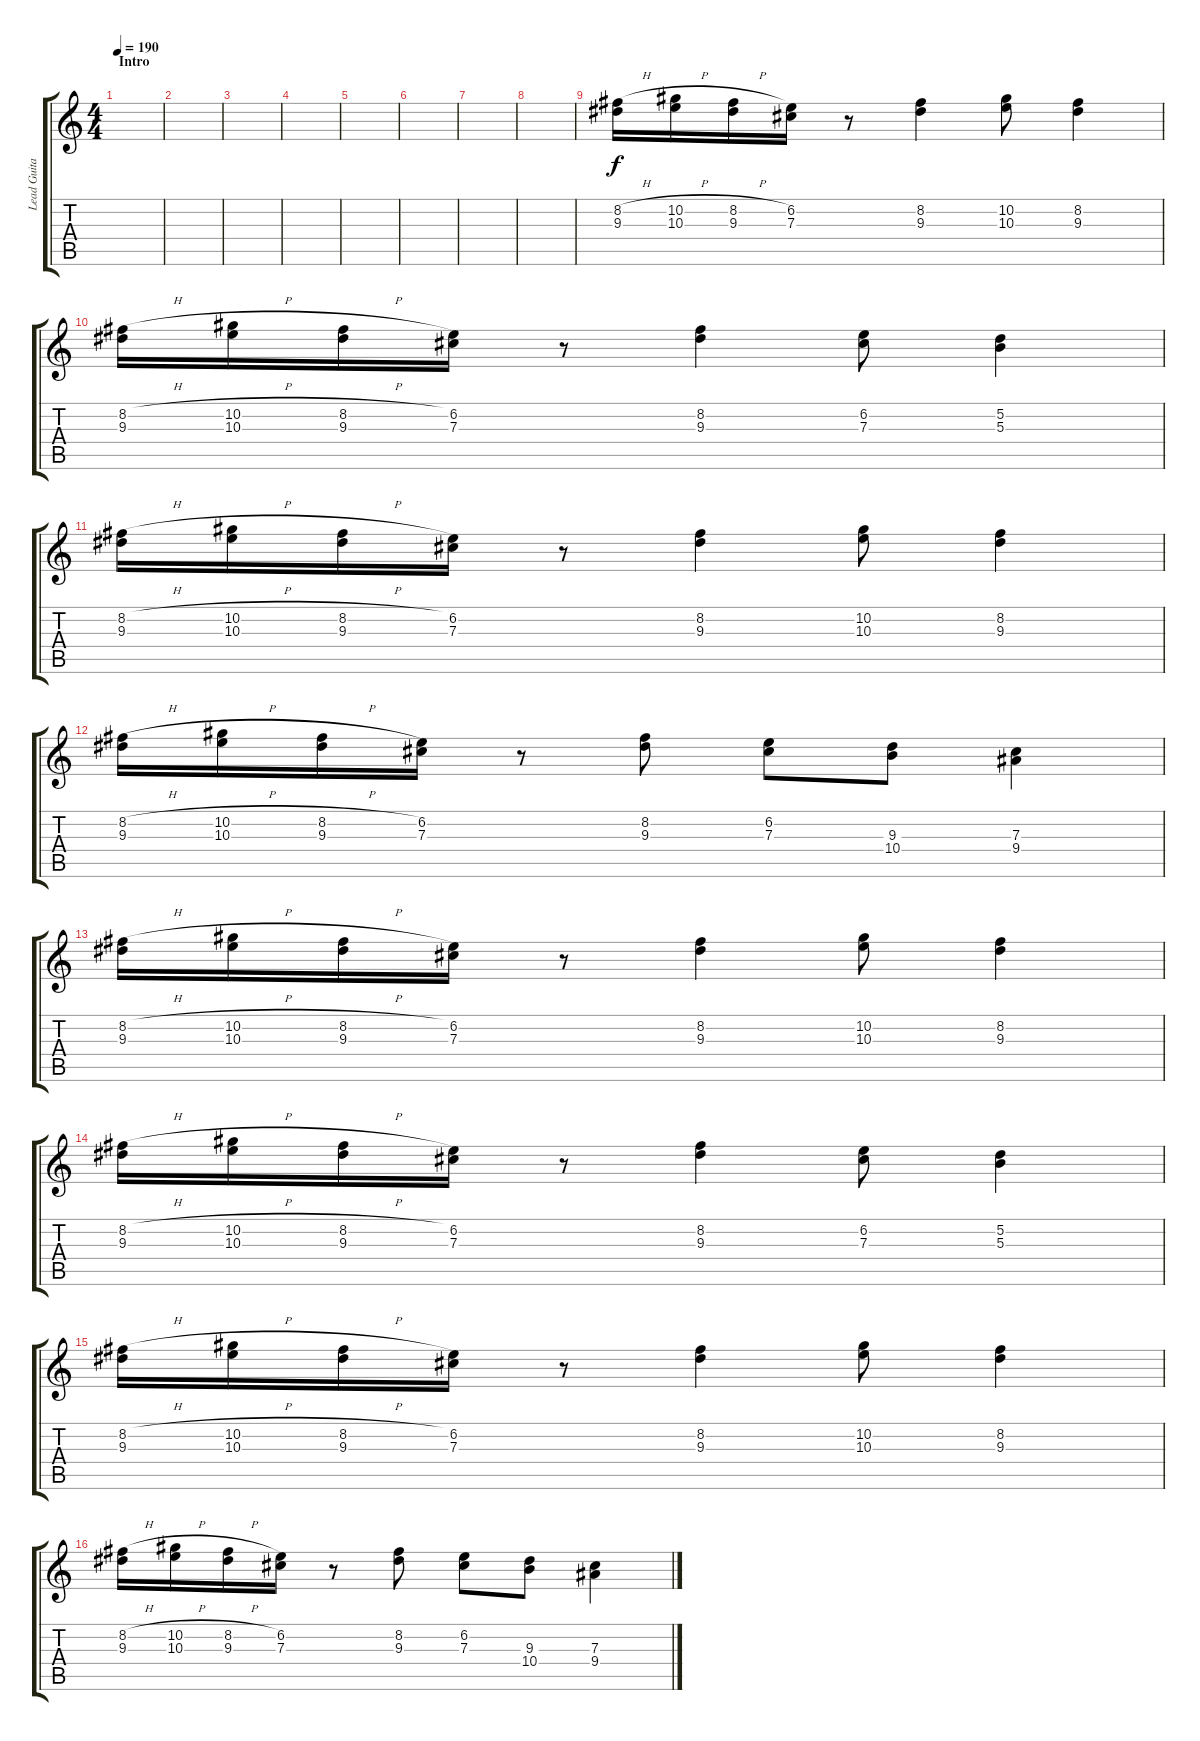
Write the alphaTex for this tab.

\track ("Lead Guitar" "Lead Guita") {instrument distortionguitar}
\staff {score tabs}
\tuning (Eb4 Bb3 Gb3 Db3 Ab2 Eb2) {hide}
\ts (4 4)
\section ("" "Intro")
\tempo 190
\clef g2
\ks c
|
|
|
|
|
|
|
|
(8.2{h} 9.3).16 (10.2{h} 10.3).16 (8.2{h} 9.3).16 (6.2 7.3).16 r.8 (8.2 9.3).4 (10.2 10.3).8 (8.2 9.3).4 |
(8.2{h} 9.3).16 (10.2{h} 10.3).16 (8.2{h} 9.3).16 (6.2 7.3).16 r.8 (8.2 9.3).4 (6.2 7.3).8 (5.2 5.3).4 |
(8.2{h} 9.3).16 (10.2{h} 10.3).16 (8.2{h} 9.3).16 (6.2 7.3).16 r.8 (8.2 9.3).4 (10.2 10.3).8 (8.2 9.3).4 |
(8.2{h} 9.3).16 (10.2{h} 10.3).16 (8.2{h} 9.3).16 (6.2 7.3).16 r.8 (8.2 9.3).8 (6.2 7.3).8 (9.3 10.4).8 (7.3 9.4).4 |
(8.2{h} 9.3).16 (10.2{h} 10.3).16 (8.2{h} 9.3).16 (6.2 7.3).16 r.8 (8.2 9.3).4 (10.2 10.3).8 (8.2 9.3).4 |
(8.2{h} 9.3).16 (10.2{h} 10.3).16 (8.2{h} 9.3).16 (6.2 7.3).16 r.8 (8.2 9.3).4 (6.2 7.3).8 (5.2 5.3).4 |
(8.2{h} 9.3).16 (10.2{h} 10.3).16 (8.2{h} 9.3).16 (6.2 7.3).16 r.8 (8.2 9.3).4 (10.2 10.3).8 (8.2 9.3).4 |
(8.2{h} 9.3).16 (10.2{h} 10.3).16 (8.2{h} 9.3).16 (6.2 7.3).16 r.8 (8.2 9.3).8 (6.2 7.3).8 (9.3 10.4).8 (7.3 9.4).4
